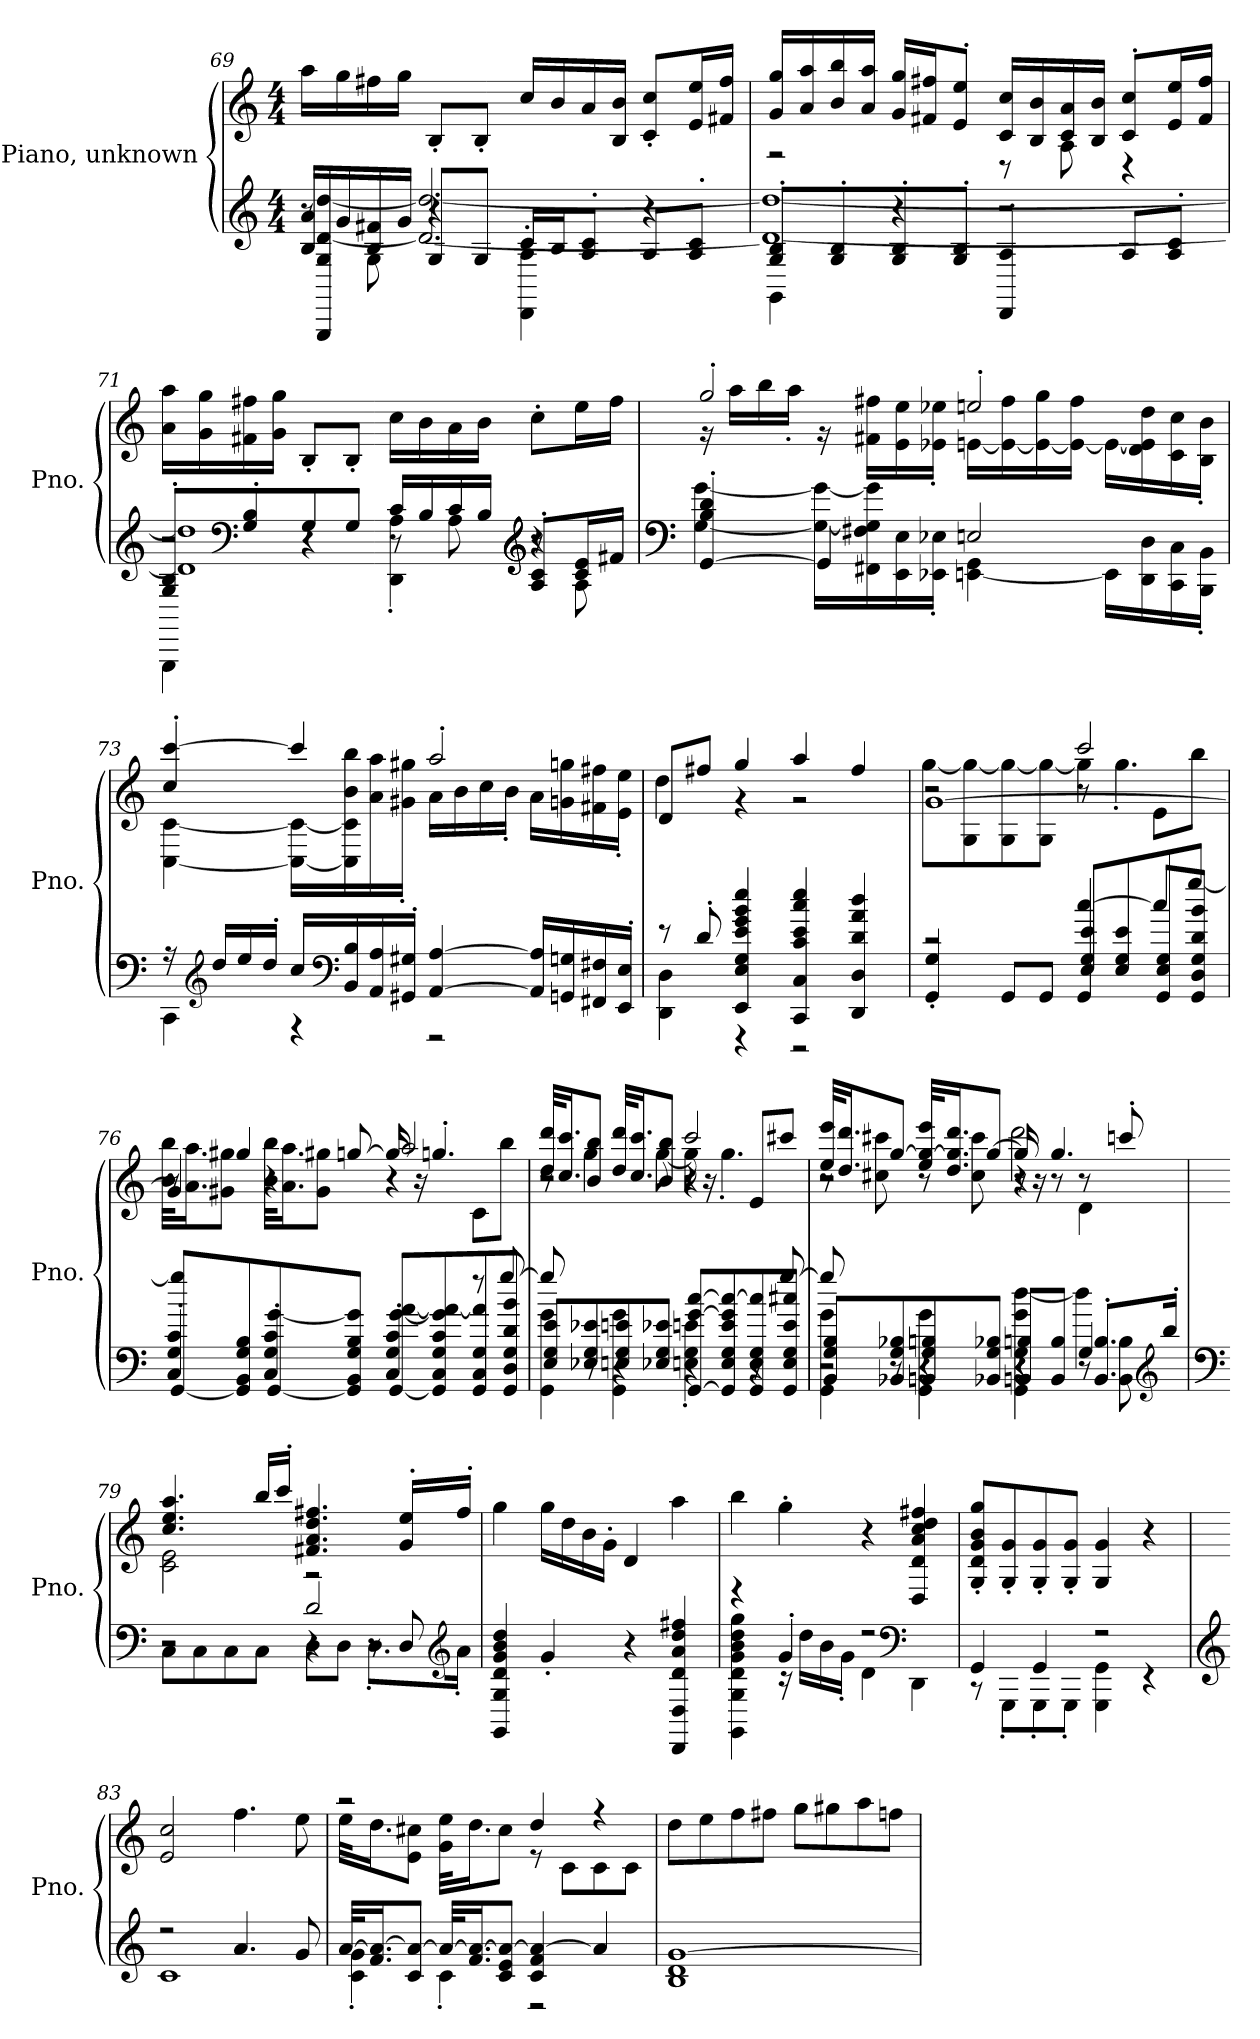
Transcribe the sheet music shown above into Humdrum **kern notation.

**kern	**kern
*part1	*part1
*staff2	*staff1
*I"Piano, unknown	*
*I'Pno.	*
*clefG2	*clefG2
*k[]	*k[]
*M4/4	*M4/4
=69	=69
*^	*
*	*^	*
16B/ 16a/LL	4GGG/ 4G/ [4d/ [4dd/	8r	16aa\LL
16g/	.	.	16gg\
16B/ 16f#X/	.	8G\	16ff#X\
16g/JJ	.	.	16gg\JJ
8G/L	2.d/_ 2.dd/_	4r	8B'/L
8G/J	.	.	8B'/J
16c/LL	.	4DD\' 4A\'	16cc/LL
16B/J	.	.	16b/
8A/' 8c/'J	.	.	16a/
.	.	.	16B/ 16b/JJ
8A/L	.	4r	8c/' 8cc/'L
8A/' 8c/'J	.	.	16e/ 16ee/L
.	.	.	16f#X/ 16ff#/JJ
!!LO:PB:g=z
=70	=70	=70	=70
*	*	*	*^
8G/' 8B/'L	1d_ 1dd_	4GG\	16g/ 16gg/LL	2r
.	.	.	16a/ 16aa/	.
8G/' 8B/'	.	.	16b/ 16bb/	.
.	.	.	16a/ 16aa/JJ	.
8G/' 8B/'	.	4r	16g/ 16gg/LL	.
.	.	.	16f#X/ 16ff#X/J	.
8G/' 8B/'J	.	.	8e/' 8ee/'J	.
4DD/' 4A/'	.	2r	16c/ 16cc/LL	8r
.	.	.	16B/ 16b/	.
.	.	.	16c/ 16a/	8A\
.	.	.	16B/ 16b/JJ	.
8A/L	.	.	8c/' 8cc/'L	4r
8A/' 8c/'J	.	.	16e/ 16ee/L	.
.	.	.	16f#/ 16ff#/JJ	.
*	*	*	*v	*v
=71	=71	=71	=71
*	*	*^	*
8G/' 8B/'L	2r	1d] 1dd]	4GGG\	16a\ 16aa\LL
.	.	.	.	16g\ 16gg\
*clefF4	*	*	*	*
8G/' 8B/'	.	.	.	16f#X\ 16ff#X\
.	.	.	.	16g\ 16gg\JJ
8G/	.	.	4r	8B'/L
8G/J	.	.	.	8B'/J
16c/LL	8r	.	4DD\' 4A\'	16cc\LL
16B/	.	.	.	16b\
16c/	8A\	.	.	16a\
16B/JJ	.	.	.	16b\JJ
*clefG2	*	*	*	*
8A/' 8c/'L	8r	.	4r	8cc'\L
16c/ 16e/L	8A\	.	.	16ee\L
16f#X/JJ	.	.	.	16ff#\JJ
*v	*v	*v	*v	*
!!LO:LB:g=z
=72	=72
*clefF4	*
*^	*^
[4GG/' 4B/' 4d/'	[4G\ [4g\	2gg'/	16r
.	.	.	16aa\LL
.	.	.	16bb\
.	.	.	16aa'\JJ
4GG/]	16G\_ 16g\_LL	.	16r
.	16FF#X\ 16F#X\ 16G\] 16g\]	.	16f#X\ 16ff#X\LL
.	16EE\ 16E\	.	16e\ 16ee\
.	16EE-X\' 16E-X\'JJ	.	16e-X\' 16ee-X\'JJ
2En/	[4EEn\ 4GG\	2een'/	[16en\LL
.	.	.	16e\_ 16ff#\
.	.	.	16e\_ 16gg\
.	.	.	16e\_ 16ff#\JJ
.	16EE\LL]	.	16e\LL_
.	16DD\ 16D\	.	16d\ 16e\] 16dd\
.	16CC\ 16C\	.	16c\ 16cc\
.	16BBB\' 16BB\'JJ	.	16B\' 16b\'JJ
=73	=73	=73	=73
16r	4CC\	4cc/' [4ccc/'	[4C\ [4c\
*clefG2	*	*	*
16dd/LL	.	.	.
16ee/	.	.	.
16dd'/JJ	.	.	.
16cc/LL	4r	4ccc/]	16C\_ 16c\_LL
*clefF4	*	*	*
16BB/ 16B/	.	.	16C\] 16c\] 16b\ 16bb\
16AA/ 16A/	.	.	16a\ 16aa\
16GG#X/' 16G#X/'JJ	.	.	16g#X\' 16gg#X\'JJ
[4AA/ [4A/	2r	2aa'/	16a\LL
.	.	.	16b\
.	.	.	16cc\
.	.	.	16b'\JJ
16AA/] 16A/]LL	.	.	16a\LL
16GGn/ 16Gn/	.	.	16gn\ 16ggn\
16FF#X/ 16F#X/	.	.	16f#X\ 16ff#X\
16EE/' 16E/'JJ	.	.	16e\' 16ee\'JJ
!!LO:LB:g=z	!!
=74	=74	=74	=74
8r	4DD\ 4D\	8d/L	4dd\
8d'/	.	8ff#X/J	.
4EE/ 4E/ 4G/ 4e/ 4g/ 4b/ 4ee/	4r	4gg/	4r
4CC/ 4C/ 4c/ 4e/ 4cc/ 4ee/	2r	4aa/	2r
4DD/ 4D/ 4d/ 4a/ 4dd/	.	4ff#/	.
=75	=75	=75	=75
*	*	*^	*^
2r	4GG/' 4G/'	2r	2r	[1g	[8gg\L
.	.	.	.	.	8G\ 8gg\_
.	8GG/L	.	.	.	8G\ 8gg\_
.	8GG/J	.	.	.	8G\ 8gg\_J
4GG/ [4cc/	8E/ 8G/ 8e/L	2ccc/	8r	.	4gg\]
.	8E/ 8G/ 8e/	.	4.gg'\	.	.
8cc/L]	8GG/ 8E/ 8G/	.	.	.	8e\L
8GG/ 8D/ 8G/ 8d/ 8b/J	[8gg/J	.	.	.	8bb\J
*	*	*	*	*v	*v
=76	=76	=76	=76	=76
4C/' 4G/' 4c/'	[8GG/ 8gg/]L	8r	4g/]	32b\ 32bb\KLL
.	.	.	.	16.a\ 16.aa\J
.	8GG/] 8BB/ 8G/ 8B/	4gg/	.	8g#X\ 8gg#X\J
4C/' 4G/' 4c/'	[8GG/ [8g/	.	4r	32b\ 32bb\KLL
.	.	.	.	16.a\ 16.aa\J
.	8GG/] 8BB/ 8G/ 8B/ 8g/]J	[8ggn/	.	8g#\ 8gg#X\J
4C/' 4G/' 4c/'	[8GG/ [8g/ [8a/L	16gg/]	2aa/	4r
.	.	16r	.	.
.	8GG/] 8C/ 8G/ 8c/ 8g/] 8a/_	4.ggn'/	.	.
8r	8GG/ 8C/ 8G/ 8a/]	.	.	8c\L
[8gg/	8GG/ 8D/ 8G/ 8d/ 8b/J	.	.	8bb\J
!!LO:LB:g=z	!!	!!
=77	=77	=77	=77	=77
*	*^	*	*	*
8gg/]	4GG\ 4g\	8E/ 8G/ 8e/L	2r	8r	32dd/ 32ddd/KLL
.	.	.	.	.	16.cc/ 16.ccc/J
8r	.	8E-X/ 8G/ 8e-X/	.	4gg\	8b/ 8bb/J
4r	4GG\ 4g\	8En/ 8G/ 8en/	.	.	32dd/ 32ddd/KLL
.	.	.	.	.	16.cc/ 16.ccc/J
.	.	8E-X/ 8G/ 8e-X/J	.	[8gg\	8b/ 8bb/J
4r	4En\' 4G\' 4en\'	[8GG/ [8g/ [8cc/L	2ccc/	16gg\]	4r
.	.	.	.	16r	.
.	.	8GG/] 8E/ 8G/ 8e/ 8g/] 8cc/_	.	4.gg'\	.
8r	4r	8GG/ 8E/ 8G/ 8cc/]	.	.	8e/L
[8gg/	.	8GG/ 8E/ 8G/ 8e/ 8cc#X/J	.	.	8ccc#X/J
=78	=78	=78	=78	=78	=78
*	*	*^	*	*	*^
8gg/]	4GG\ 4g\	8BB/ 8G/ 8B/L	2r	32ee/ 32eee/KLL	8r	2r	2r
.	.	.	.	16.dd/ 16.ddd/J	.	.	.
8r	.	8BB-X/ 8G/ 8B-X/	.	[8gg/J	8cc#X\ 8ccc#X\	.	.
4r	4GG\ 4g\	8BBn/ 8G/ 8Bn/	.	32ee/ 32gg/_ 32eee/KLL	8r	.	.
.	.	.	.	16.dd/ 16.gg/] 16.ddd/J	.	.	.
.	.	8BB-X/ 8G/ 8B-X/J	.	[8gg/J	8cc#\ 8ccc#\	.	.
4r	4GG\ 4G\ 4g\ [4dd\	8BBn/ 8Bn/L	4r	16gg/]	2ddd\	8r	4r
.	.	.	.	16r	.	.	.
.	.	8BB/ 8B/J	.	8r	.	4.gg/	.
4G/	4dd\]	8.BB/' 8.B/'L	8r	8r	.	.	4d\
.	.	.	8BB\ 8B\	8cccn'/	.	.	.
*clefG2	*	*	*	*	*	*	*
.	.	16bb'/Jk	.	.	.	.	.
*v	*v	*v	*v	*	*	*	*
*	*v	*v	*v	*v
!!LO:LB:g=z
=79	=79
*clefF4	*
*^	*^
*	*^	*	*
2r	8C\L	2r	4.cc/ 4.ee/ 4.aa/	2c\ 2e\
.	8C\	.	.	.
.	8C\	.	.	.
.	8C\J	.	16bb/LL	.
.	.	.	16ccc'/JJ	.
2d/	8D\L	4r	4.f#X/ 4.a/ 4.dd/ 4.ff#X/	2r
.	8D\J	.	.	.
.	8.D'\L	8r	.	.
.	.	8D/	16g/' 16ee/'LL	.
*clefG2	*	*	*	*
.	16a'\Jk	.	16ff#'/JJ	.
*v	*v	*v	*	*
*	*v	*v
=80	=80
4GG/ 4G/ 4d/ 4g/ 4b/ 4dd/	4gg\
4g'/	16gg\LL
.	16dd\
.	16b\
.	16g'\JJ
4r	4d/
4DD/ 4D/ 4d/ 4a/ 4dd/ 4ff#X/	4aa\
=81	=81
*^	*
4r	4GG\ 4G\ 4d\ 4g\ 4b\ 4dd\ 4gg\	4bb\
4g'/	16r	4gg'\
.	16dd\LL	.
.	16b\	.
.	16g'\JJ	.
2r	4d\	4r
*clefF4	*	*
.	4DD\	4D/ 4d/ 4a/ 4cc/ 4dd/ 4ff#X/
=82	=82	=82
4GG/	8r	8G/' 8d/' 8g/' 8b/' 8gg/'L
.	8GGG'\L	8G/' 8g/'
4GG/	8GGG'\	8G/' 8g/'
.	8GGG'\J	8G/' 8g/'J
2r	4GGG\ 4GG\	4G/ 4g/
.	4r	4r
!!LO:LB:g=z
=83	=83	=83
*clefG2	*	*
2r	1c	2e/ 2cc/
4.a/	.	4.ff\
8g/	.	8ee\
=84	=84	=84
*	*	*^
[32a/KLL	4c\' 4g\'	2r	32ee\KLL
16.f/ 16.a/_J	.	.	16.dd\J
8c/ 8a/_J	.	.	8e\ 8cc#X\J
32a/KLL_	4c'\	.	32g\ 32ee\KLL
16.f/ 16.a/_J	.	.	16.dd\J
8c/ 8e/ 8a/_J	.	.	8cc#\J
4c/ 4f/ 4a/_	2r	4dd/	8r
.	.	.	8c\L
4a/]	.	4r	8c\
.	.	.	8c\J
*	*	*v	*v
=85	=85	=85
[1g	1B 1d	8dd\L
.	.	8ee\
.	.	8ff\
.	.	8ff#X\J
.	.	8gg\L
.	.	8gg#X\
.	.	8aa\
.	.	8ffn\J
*v	*v	*
=	=
*-	*-
